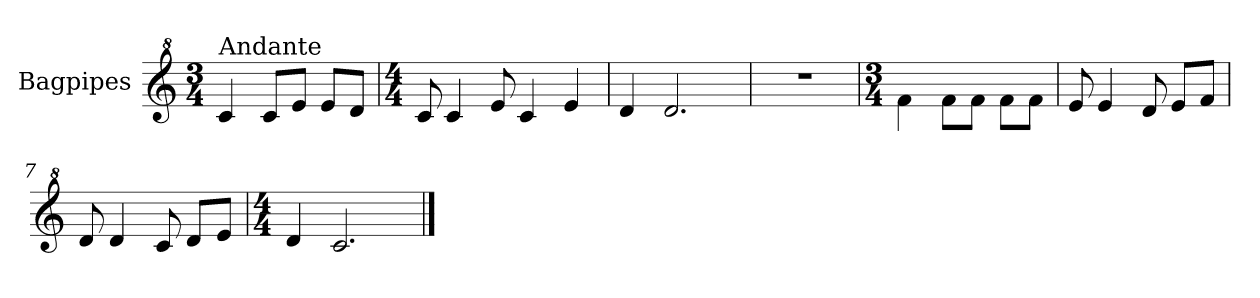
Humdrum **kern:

**kern
*part1
*staff1
*I"Bagpipes
*I'Bag
*clefG^2
*k[]
*C:
*M3/4
=1
!LO:TX:a:t=Andante
4cc/
8cc/L
8ee/J
8ee/L
8dd/J
=2
*M4/4
8cc/
4cc/
8ee/
4cc/
4ee/
=3
4dd/
2.dd/
=4
1r
=5
*M3/4
4ff\
8ff\L
8ff\J
8ff\L
8ff\J
=6
8ee/
4ee/
8dd/
8ee/L
8ff/J
=7
8dd/
4dd/
8cc/
8dd/L
8ee/J
=8
*M4/4
4dd/
2.cc/
==
*-
